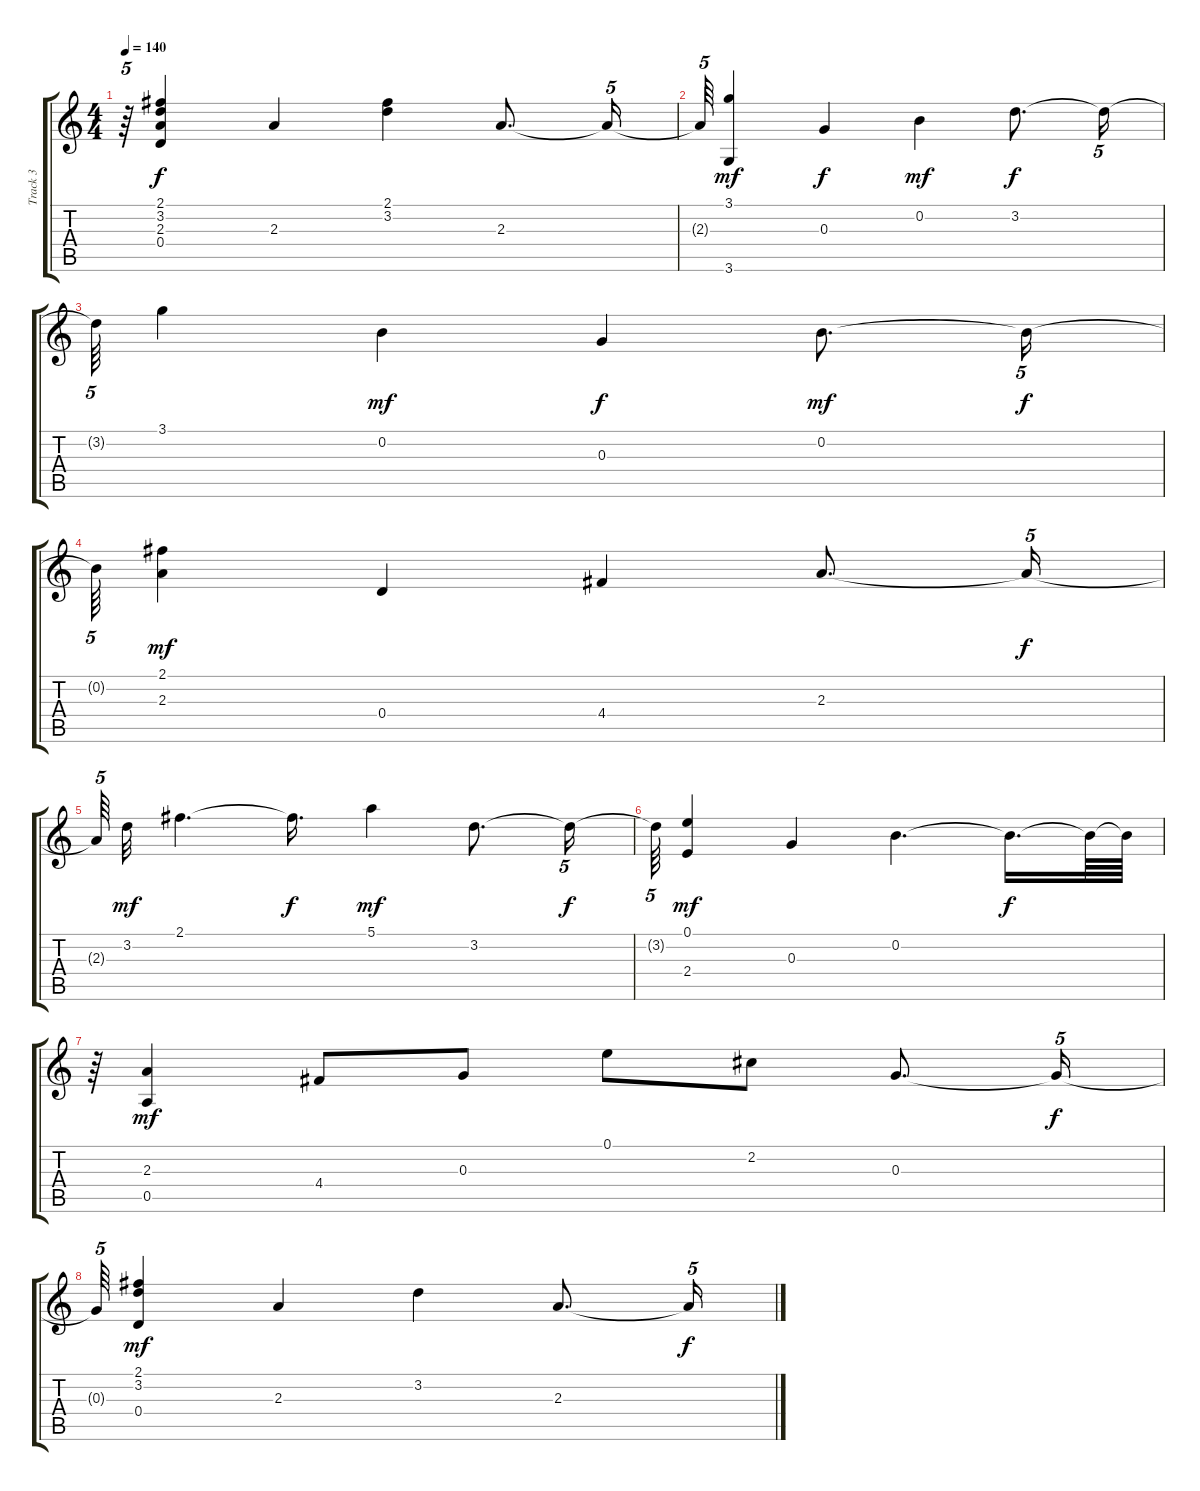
\track ("Track 3" "Track 3") {instrument acousticguitarsteel}
\staff {score tabs}
\tuning (E4 B3 G3 D3 A2 E2) {hide}
\ts (4 4)
\tempo 140
\clef g2
\ks c
r.64{tu (5 4) dy f} (2.1 3.2 2.3 0.4).4 2.3.4 (2.1 3.2).4 2.3.8{d} 2.3{t}.16{tu (5 4)} |
2.3{t}.64{tu (5 4)} (3.1 3.6).4{dy mf} 0.3.4{dy f} 0.2.4{dy mf} 3.2.8{d dy f} 3.2{t}.16{tu (5 4)} |
3.2{t}.64{tu (5 4)} 3.1.4 0.2.4{dy mf} 0.3.4{dy f} 0.2.8{d dy mf} 0.2{t}.16{tu (5 4) dy f} |
0.2{t}.64{tu (5 4)} (2.1 2.3).4{dy mf} 0.4.4 4.4.4 2.3.8{d} 2.3{t}.16{tu (5 4) dy f} |
2.3{t}.64{tu (5 4)} 3.2.32{dy mf} 2.1.4{d} 2.1{t}.16{d dy f} 5.1.4{dy mf} 3.2.8{d} 3.2{t}.16{tu (5 4) dy f} |
3.2{t}.64{tu (5 4)} (0.1 2.4).4{dy mf} 0.3.4 0.2.4{d} 0.2{t}.16{d dy f} 0.2{t}.64 0.2{t}.64 |
r.64{tu (5 4)} (2.3 0.5).4{dy mf} 4.4.8 0.3.8 0.1.8 2.2.8 0.3.8{d} 0.3{t}.16{tu (5 4) dy f} |
0.3{t}.64{tu (5 4)} (2.1 3.2 0.4).4{dy mf} 2.3.4 3.2.4 2.3.8{d} 2.3{t}.16{tu (5 4) dy f}
